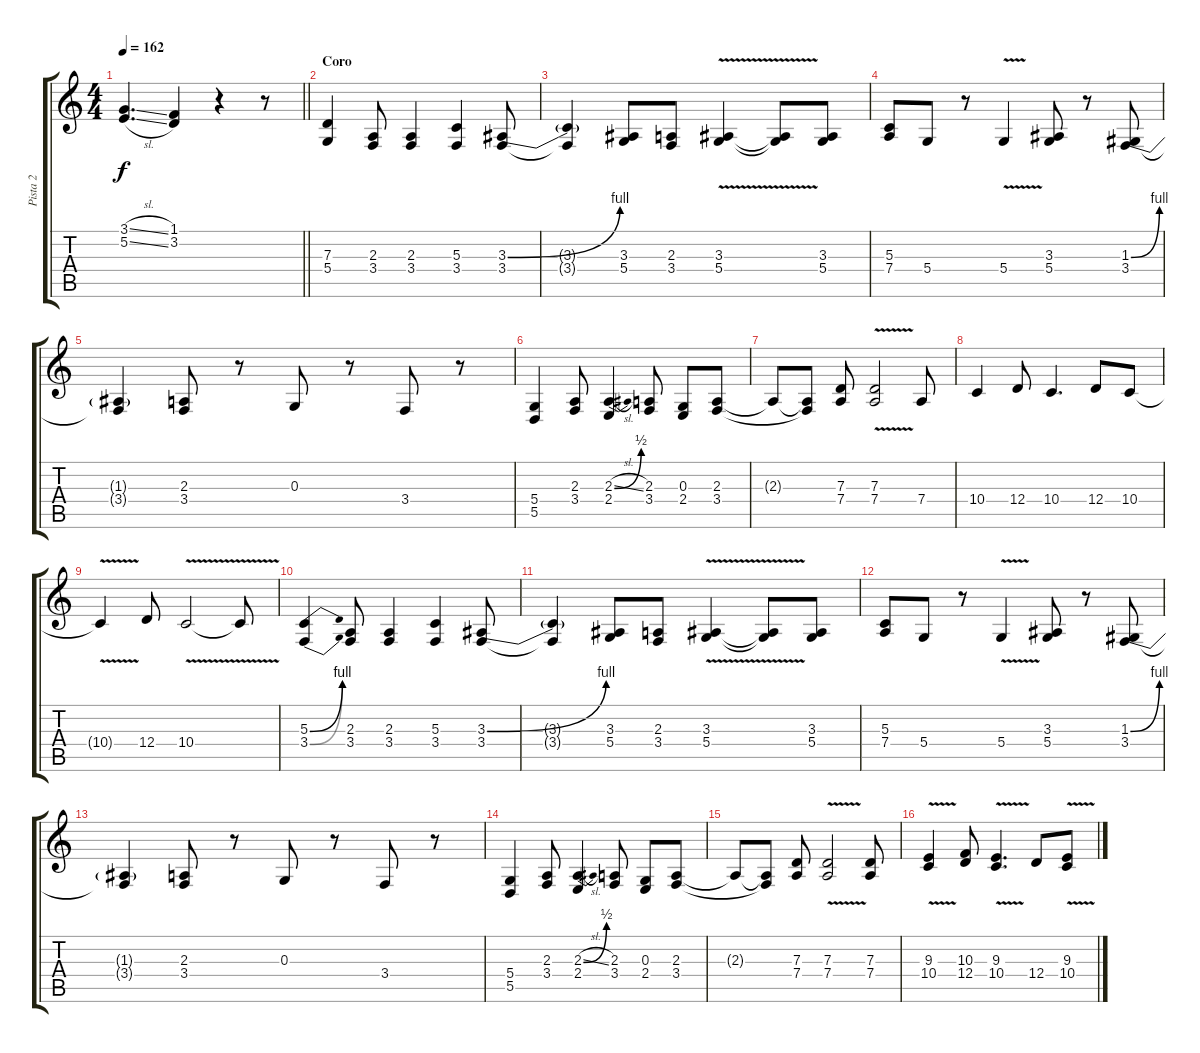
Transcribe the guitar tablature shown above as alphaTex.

\track ("Pista 2" "Pista 2") {instrument violin}
\staff {score tabs}
\tuning (E4 B3 G3 D3 A2 D2) {hide}
\ts (4 4)
\tempo 162
\clef g2
\barLineRight lightlight
\ks c
(3.1{sl t} 5.2{sl t}).4{d dy f} (1.1 3.2).4 r.4 r.8 |
\section ("" "Coro")
(7.3 5.4).4 (2.3 3.4).8 (2.3 3.4).4 (5.3 3.4).4 (3.3{be (bend 0 0 60 4)} 3.4).8 |
(3.3{t} 3.4{t}).4 (3.3 5.4).8 (2.3 3.4).8 (3.3{v} 5.4).4 (3.3{t} 5.4{t}).8 (3.3 5.4).8 |
(5.3 7.4).8 5.4.8 r.8 5.4{v}.4 (3.3 5.4).8 r.8 (1.3{be (bend 0 0 60 4)} 3.4).8 |
(1.3{t} 3.4{t}).4 (2.3 3.4).8 r.8 0.3.8 r.8 3.4.8 r.8 |
(5.4 5.5).4 (2.3 3.4).8 (2.3{be (bend 0 0 60 2) sl} 2.4).4 (2.3 3.4).8 (0.3 2.4).8 (2.3 3.4).8 |
2.3{t}.8 (2.3{t} 3.4{t}).8 (7.3 7.4).8 (7.3{v} 7.4{v}).2 7.4.8 |
10.4.4 12.4.8 10.4.4{d} 12.4.8 10.4.8 |
10.4{v t}.4 12.4.8 10.4{v}.2 10.4{t}.8 |
(5.3{be (bend 0 0 60 4)} 3.4{be (bend 0 0 60 4)}).4 (2.3 3.4).8 (2.3 3.4).4 (5.3 3.4).4 (3.3{be (bend 0 0 60 4)} 3.4).8 |
(3.3{t} 3.4{t}).4 (3.3 5.4).8 (2.3 3.4).8 (3.3{v} 5.4).4 (3.3{t} 5.4{t}).8 (3.3 5.4).8 |
(5.3 7.4).8 5.4.8 r.8 5.4{v}.4 (3.3 5.4).8 r.8 (1.3{be (bend 0 0 60 4)} 3.4).8 |
(1.3{t} 3.4{t}).4 (2.3 3.4).8 r.8 0.3.8 r.8 3.4.8 r.8 |
(5.4 5.5).4 (2.3 3.4).8 (2.3{be (bend 0 0 60 2) sl} 2.4).4 (2.3 3.4).8 (0.3 2.4).8 (2.3 3.4).8 |
2.3{t}.8 (2.3{t} 3.4{t}).8 (7.3 7.4).8 (7.3{v} 7.4).2 (7.3 7.4).8 |
(9.3{v} 10.4).4 (10.3 12.4).8 (9.3{v} 10.4{v}).4{d} 12.4.8 (9.3{v} 10.4{v}).8
